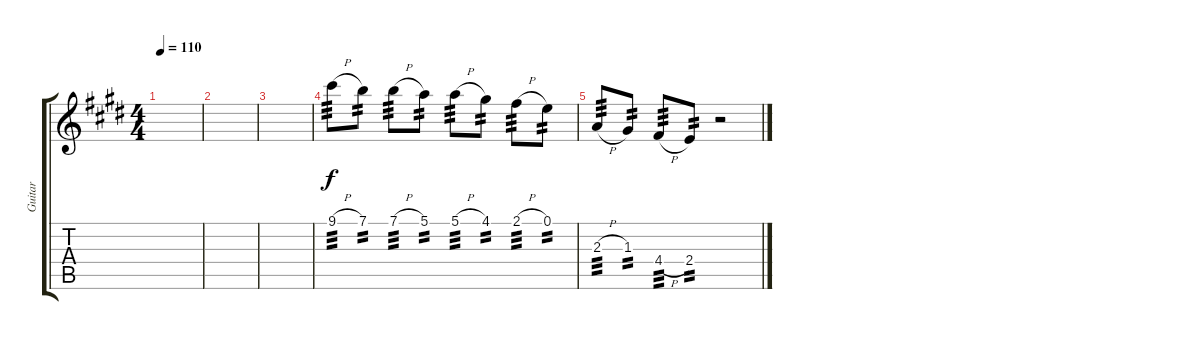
\track ("Guitar" "Guitar") {instrument acousticguitarnylon}
\staff {score tabs}
\tuning (E4 B3 G3 D3 A2 E2) {hide}
\ts (4 4)
\tempo 110
\clef g2
\ks e
|
|
|
9.1{h}.8{tp 3} 7.1.8{tp 2} 7.1{h}.8{tp 3} 5.1.8{tp 2} 5.1{h}.8{tp 3} 4.1.8{tp 2} 2.1{h}.8{tp 3} 0.1.8{tp 2} |
2.3{h}.8{tp 3} 1.3.8{tp 2} 4.4{h}.8{tp 3} 2.4.8{tp 2} r.2
